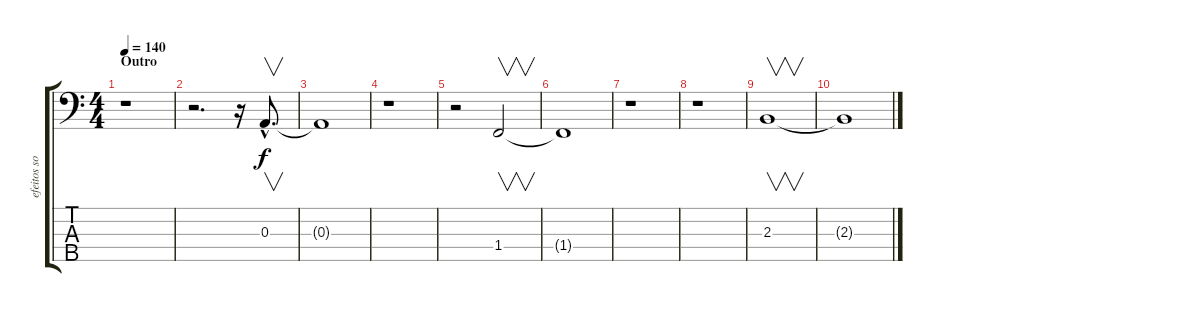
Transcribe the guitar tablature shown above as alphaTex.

\track ("efeitos sonoros" "efeitos so") {instrument electricbassfinger}
\staff {score tabs}
\tuning (G2 D2 A1 E1 B0) {hide}
\ts (4 4)
\section ("" "Outro")
\tempo 140
\clef f4
\ks c
r.1{dy f} |
r.2{d} r.16 0.3{hac}.8{v d instrument gunshot} |
0.3{t}.1 |
r.1 |
r.2 1.4.2{v instrument gunshot} |
1.4{t}.1 |
r.1 |
r.1 |
2.3.1{v instrument gunshot} |
2.3{t}.1
